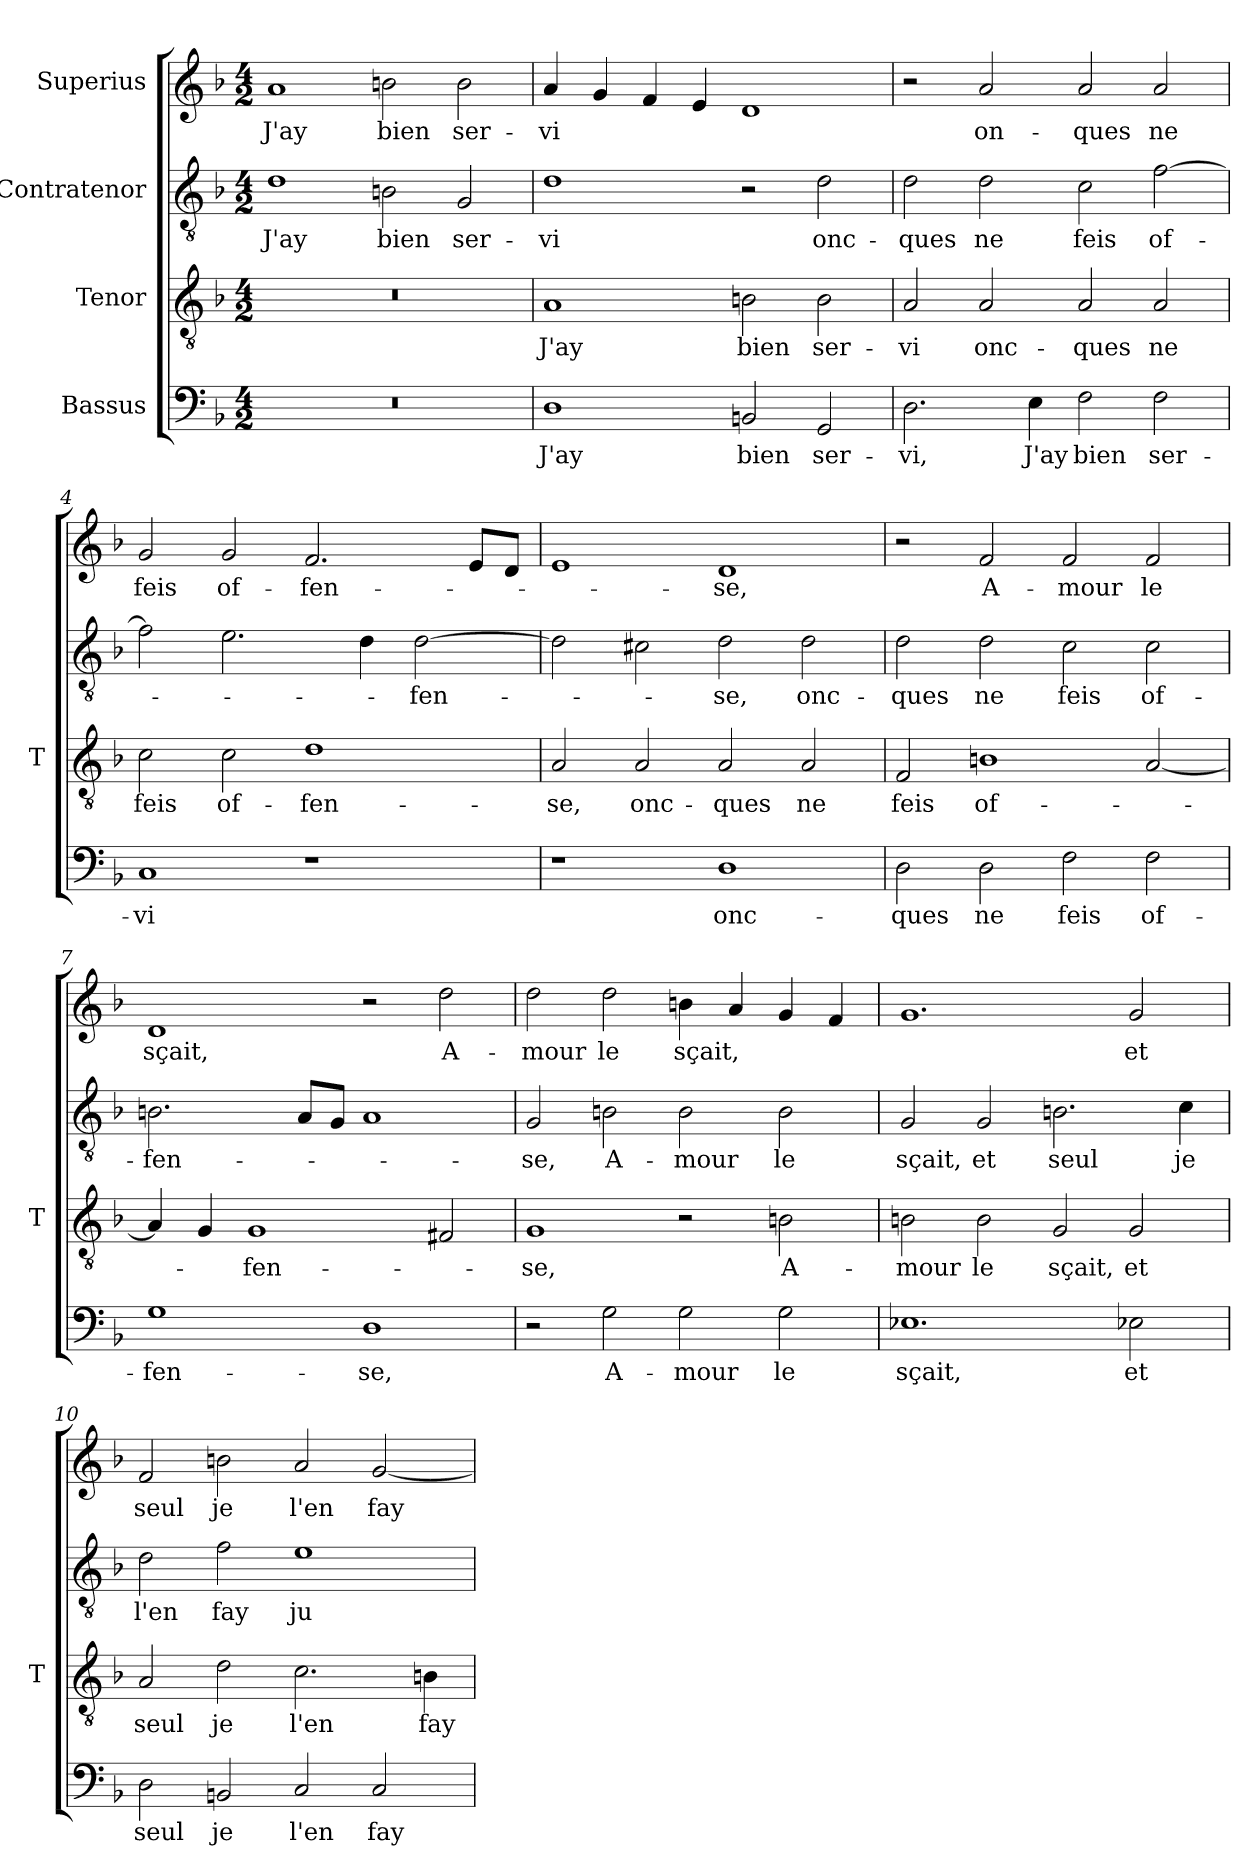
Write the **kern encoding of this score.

**kern	**text	**kern	**text	**kern	**text	**kern	**text
*part4	*part4	*part3	*part3	*part2	*part2	*part1	*part1
*staff4	*staff4	*staff3	*staff3	*staff2	*staff2	*staff1	*staff1
*I"Bassus	*	*I"Tenor	*	*I"Contratenor	*	*I"Superius	*
*	*	*I'T	*	*	*	*	*
*clefF4	*	*clefGv2	*	*clefGv2	*	*clefG2	*
*k[b-]	*	*k[b-]	*	*k[b-]	*	*k[b-]	*
*M4/2	*	*M4/2	*	*M4/2	*	*M4/2	*
=1	=1	=1	=1	=1	=1	=1	=1
0r	.	0r	.	1d	-J'ay	1a	-J'ay
.	.	.	.	2B	-bien	2bn	-bien
.	.	.	.	2G	ser-	2b	ser-
=2	=2	=2	=2	=2	=2	=2	=2
1D	-J'ay	1A	-J'ay	1d	-vi	4a	-vi
.	.	.	.	.	.	4g	.
.	.	.	.	.	.	4f	.
.	.	.	.	.	.	4e	.
2BB	-bien	2B	-bien	2r	.	1d	.
2GG	ser-	2B	ser-	2d	onc-	.	.
=3	=3	=3	=3	=3	=3	=3	=3
2.D	-vi,	2A	-vi	2d	-ques	2r	.
.	.	2A	onc-	2d	-ne	2a	on-
4E	-J'ay	.	.	.	.	.	.
2F	-bien	2A	-ques	2c	-feis	2a	-ques
2F	ser-	2A	-ne	[2f	of-	2a	-ne
=4	=4	=4	=4	=4	=4	=4	=4
1C	-vi	2c	-feis	2f]	.	2g	-feis
.	.	2c	of-	2.e	.	2g	of-
1r	.	1d	fen-	.	.	2.f	fen-
.	.	.	.	4d	.	.	.
.	.	.	.	[2d	fen-	.	.
.	.	.	.	.	.	8eL	.
.	.	.	.	.	.	8dJ	.
=5	=5	=5	=5	=5	=5	=5	=5
1r	.	2A	-se,	2d]	.	1e	.
.	.	2A	onc-	2c#X	.	.	.
1D	onc-	2A	-ques	2d	-se,	1d	-se,
.	.	2A	-ne	2d	onc-	.	.
=6	=6	=6	=6	=6	=6	=6	=6
2D	-ques	2F	-feis	2d	-ques	2r	.
2D	-ne	1B	of-	2d	-ne	2f	A-
2F	-feis	.	.	2c	-feis	2f	-mour
2F	of-	[2A	.	2c	of-	2f	-le
=7	=7	=7	=7	=7	=7	=7	=7
1G	fen-	4A]	.	2.B	fen-	1d	-sçait,
.	.	4G	.	.	.	.	.
.	.	1G	fen-	.	.	.	.
.	.	.	.	8AL	.	.	.
.	.	.	.	8GJ	.	.	.
1D	-se,	.	.	1A	.	2r	.
.	.	2F#X	.	.	.	2dd	A-
=8	=8	=8	=8	=8	=8	=8	=8
2r	.	1G	-se,	2G	-se,	2dd	-mour
2G	A-	.	.	2B	A-	2dd	-le
2G	-mour	2r	.	2B	-mour	4bn	-sçait,
.	.	.	.	.	.	4a	.
2G	-le	2B	A-	2B	-le	4g	.
.	.	.	.	.	.	4f	.
=9	=9	=9	=9	=9	=9	=9	=9
1.E-X	-sçait,	2B	-mour	2G	-sçait,	1.g	.
.	.	2B	-le	2G	-et	.	.
.	.	2G	-sçait,	2.B	-seul	.	.
2E-X	-et	2G	-et	.	.	2g	-et
.	.	.	.	4c	-je	.	.
=10	=10	=10	=10	=10	=10	=10	=10
2D	-seul	2A	-seul	2d	-l'en	2f	-seul
2BB	-je	2d	-je	2f	-fay	2bn	-je
2C	-l'en	2.c	-l'en	1e	ju-	2a	-l'en
2C	-fay	.	.	.	.	[2g	-fay
.	.	4B	-fay	.	.	.	.
=	=	=	=	=	=	=	=
*-	*-	*-	*-	*-	*-	*-	*-
